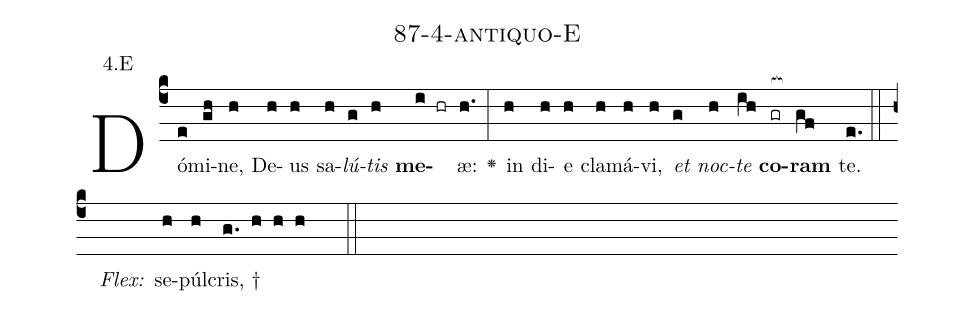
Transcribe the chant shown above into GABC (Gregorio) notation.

name: 87-4-antiquo-E;
annotation: 4.E;
%%
(c4)Dó(e)mi(gh)ne,(h) De(h)us(h) sa(h)<i>lú</i>(g)<i>tis</i>(h) <b>me</b>(i hr)æ:(h.) <v>\greheightstar</v>(:) in(h) di(h)e(h) cla(h)má(h)vi,(h) <i>et</i>(g) <i>noc</i>(h)<i>te</i>(ih) <b>co</b>(gr[ocb:1{])<b>ram</b>(gf[ocb:0}]) te.(e.) (::)
<i>Flex:</i>()  se(h)púl(h)cris, †(g. h h h  ::)

%E(h) u(g) o(h) u(ih) a(gf) e.(e.) (::)
